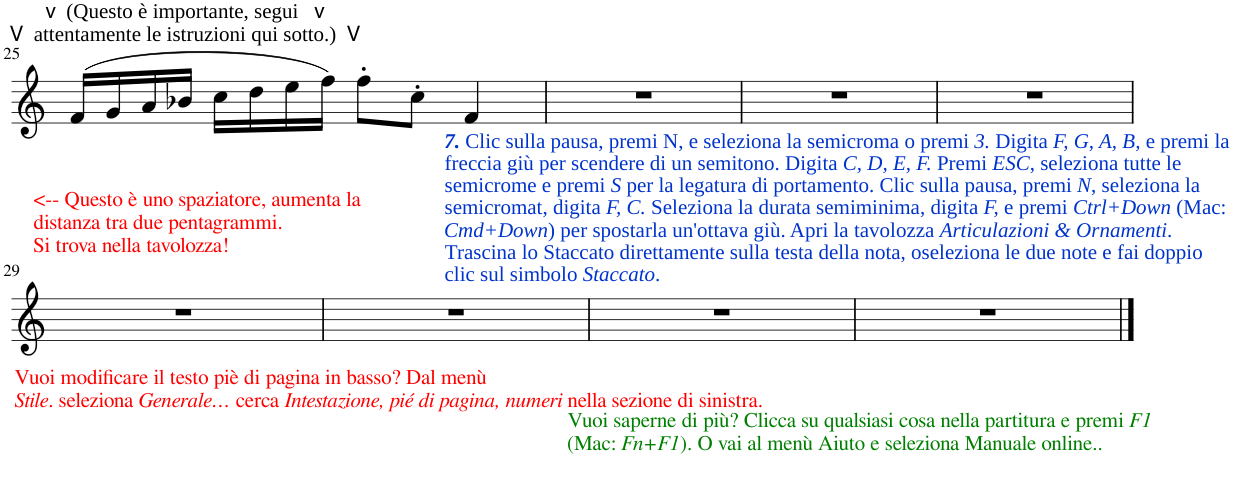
**kern
*part1
*staff1
*I"Piano
*I'Pno.
!!LO:PB:g=z
*clefG2
*k[]
*M4/4
=25
!LO:TX:a:t=v
!LO:TX:a:t=(Questo è importante, segui
!LO:TX:a:t=v
!LO:TX:a:t=V
!LO:TX:a:t=attentamente le istruzioni qui sotto.)
!LO:TX:a:t=V
(16f/LL
16g/
16a/
16b-X/JJ
16cc\LL
16dd\
16ee\
16ff\JJ)
8ff'\L
8cc'\J
!LO:TX:b:Bi:color=#0033CC:t=7.
!LO:TX:b:t=Clic sulla pausa, premi N, e seleziona la semicroma o premi
!LO:TX:b:i:t=3.
!LO:TX:b:t=Digita
!LO:TX:b:i:t=F, G, A, B,
!LO:TX:b:t=e premi la
!LO:TX:b:t=freccia giù per scendere di un semitono. Digita
!LO:TX:b:i:t=C, D, E, F.
!LO:TX:b:t=Premi
!LO:TX:b:i:t=ESC
!LO:TX:b:t=, seleziona tutte le
!LO:TX:b:t=semicrome e premi
!LO:TX:b:i:t=S
!LO:TX:b:t=per la legatura di portamento. Clic sulla pausa, premi
!LO:TX:b:i:t=N
!LO:TX:b:t=, seleziona la
!LO:TX:b:t=semicromat, digita
!LO:TX:b:i:t=F, C.
!LO:TX:b:t=Seleziona la durata semiminima, digita
!LO:TX:b:i:t=F,
!LO:TX:b:t=e premi
!LO:TX:b:i:t=Ctrl+Down
!LO:TX:b:t=(Mac&colon;
!LO:TX:b:i:t=Cmd+Down
!LO:TX:b:t=) per spostarla un'ottava giù. Apri la tavolozza
!LO:TX:b:i:t=Articulazioni & Ornamenti
!LO:TX:b:t=.
!LO:TX:b:t=Trascina lo Staccato direttamente sulla testa della nota, oseleziona le due note e fai doppio
!LO:TX:b:t=clic sul simbolo
!LO:TX:b:i:t=Staccato
!LO:TX:b:t=.
4f/
=26
1r
=27
1r
=28
1r
!!LO:LB:g=z
=29
!LO:TX:a:color=#FF0000:t=<-- Questo è uno spaziatore, aumenta la
!LO:TX:a:t=distanza tra due pentagrammi.
!LO:TX:a:t=Si trova nella tavolozza!
!LO:TX:b:color=#FF0000:t=Vuoi modificare il testo piè di pagina in basso? Dal menù
!LO:TX:b:i:t=Stile
!LO:TX:b:t=. seleziona
!LO:TX:b:i:t=Generale…
!LO:TX:b:t=cerca
!LO:TX:b:i:t=Intestazione, pié di pagina, numeri
!LO:TX:b:t=nella sezione di sinistra.
1r
=30
1r
=31
!LO:TX:b:color=#008000:t=Vuoi saperne di più? Clicca su qualsiasi cosa nella partitura e premi
!LO:TX:b:i:t=F1
!LO:TX:b:t=(Mac&colon;
!LO:TX:b:i:t=Fn+F1
!LO:TX:b:t=). O vai al menù Aiuto e seleziona Manuale online..
1r
=32
1r
==
*-
